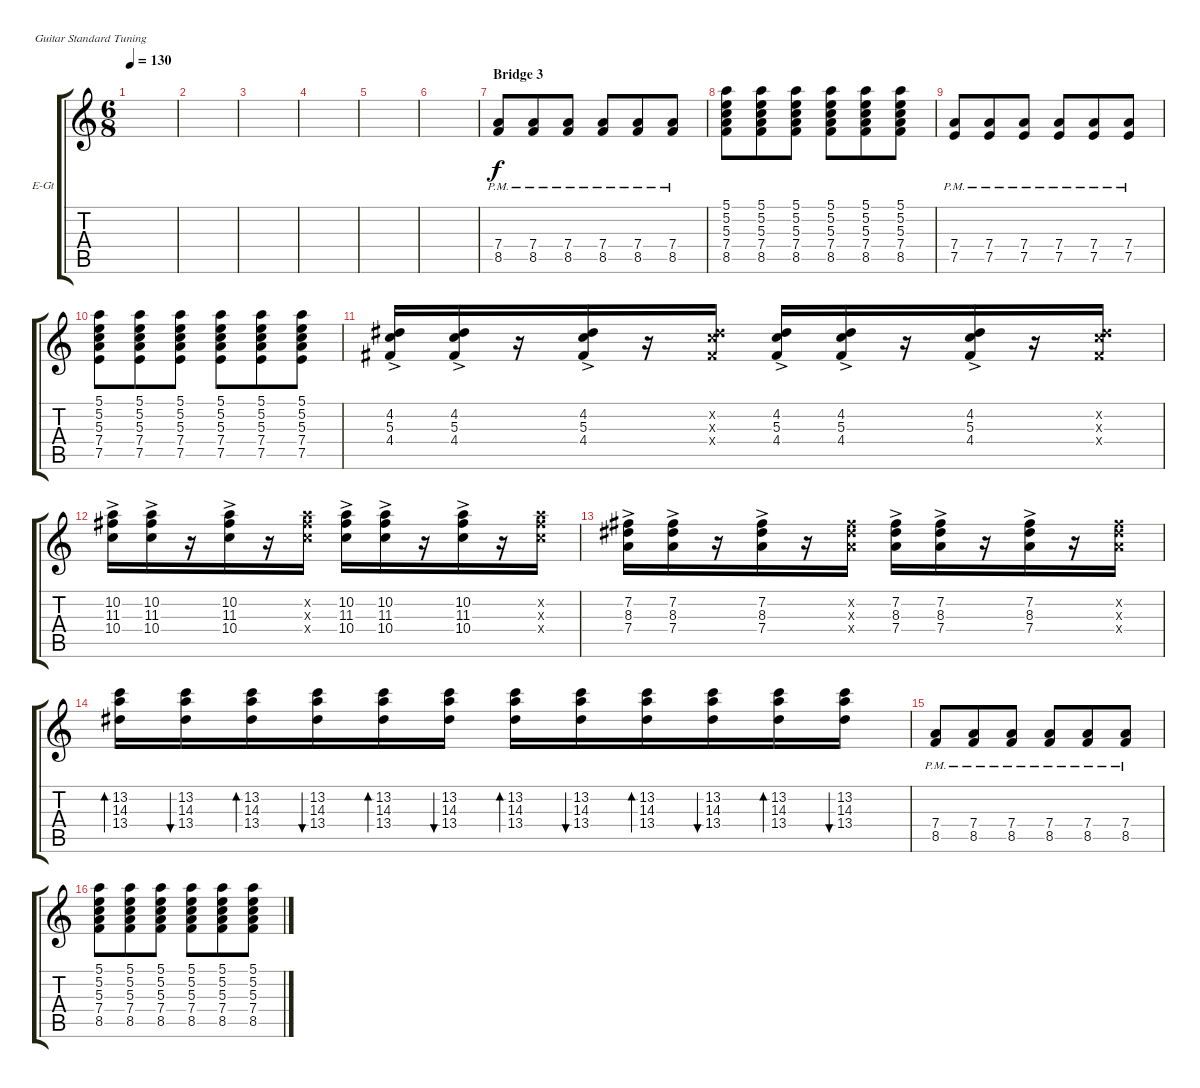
\bracketExtendMode groupsimilarinstruments
\firstSystemTrackNameOrientation horizontal
\otherSystemsTrackNameOrientation horizontal
\track ("guitar drive (Artur Potemkin)" "E-Gt") {instrument electricguitarclean}
\staff {score tabs}
\tuning (E4 B3 G3 D3 A2 E2)
\ts (6 8)
\tempo 130
\clef g2
\scale
0.333333
\ks aminor
|
\scale
0.333333 |
\scale
0.333333 |
\scale
0.333333 |
\scale
0.333333 |
\scale
0.333333 |
\section ("" "Bridge 3")
\scale
0.333333 (7.4{pm} 8.5{pm}).8{dy f} (7.4{pm} 8.5{pm}).8 (7.4{pm} 8.5{pm}).8 (7.4{pm} 8.5{pm}).8 (7.4{pm} 8.5{pm}).8 (7.4{pm} 8.5{pm}).8 |
\scale
0.333333 (5.1 5.2 5.3 7.4 8.5).8 (5.1 5.2 5.3 7.4 8.5).8 (5.1 5.2 5.3 7.4 8.5).8 (5.1 5.2 5.3 7.4 8.5).8 (5.1 5.2 5.3 7.4 8.5).8 (5.1 5.2 5.3 7.4 8.5).8 |
\scale
0.333333 (7.4{pm} 7.5{pm}).8 (7.4{pm} 7.5{pm}).8 (7.4{pm} 7.5{pm}).8 (7.4{pm} 7.5{pm}).8 (7.4{pm} 7.5{pm}).8 (7.4{pm} 7.5{pm}).8 |
\scale
0.333333 (5.1 5.2 5.3 7.4 7.5).8 (5.1 5.2 5.3 7.4 7.5).8 (5.1 5.2 5.3 7.4 7.5).8 (5.1 5.2 5.3 7.4 7.5).8 (5.1 5.2 5.3 7.4 7.5).8 (5.1 5.2 5.3 7.4 7.5).8 |
\scale
0.333333 (4.2{ac} 5.3{ac} 4.4{ac}).16 (4.2{ac} 5.3{ac} 4.4{ac}).16 r.16 (4.2{ac} 5.3{ac} 4.4{ac}).16 r.16 (4.2{x} 5.3{x} 4.4{x}).16 (4.2{ac} 5.3{ac} 4.4{ac}).16 (4.2{ac} 5.3{ac} 4.4{ac}).16 r.16 (4.4{ac} 5.3{ac} 4.2{ac}).16 r.16 (4.2{x} 5.3{x} 4.4{x}).16 |
\scale
0.333333 (10.2{ac} 11.3{ac} 10.4{ac}).16 (10.2{ac} 11.3{ac} 10.4{ac}).16 r.16 (10.2{ac} 11.3{ac} 10.4{ac}).16 r.16 (10.2{x} 11.3{x} 10.4{x}).16 (10.2{ac} 11.3{ac} 10.4{ac}).16 (10.2{ac} 11.3{ac} 10.4{ac}).16 r.16 (10.4{ac} 11.3{ac} 10.2{ac}).16 r.16 (10.2{x} 11.3{x} 10.4{x}).16 |
\scale
0.333333 (7.2{ac} 8.3{ac} 7.4{ac}).16 (7.2{ac} 8.3{ac} 7.4{ac}).16 r.16 (7.2{ac} 8.3{ac} 7.4{ac}).16 r.16 (7.2{x} 8.3{x} 7.4{x}).16 (7.2{ac} 8.3{ac} 7.4{ac}).16 (7.2{ac} 8.3{ac} 7.4{ac}).16 r.16 (7.4{ac} 8.3{ac} 7.2{ac}).16 r.16 (7.2{x} 8.3{x} 7.4{x}).16 |
\scale
0.333333 (13.2 14.3 13.4).16{bd 30} (13.2 14.3 13.4).16{bu 30} (13.2 14.3 13.4).16{bd 30} (13.2 14.3 13.4).16{bu 30} (13.2 14.3 13.4).16{bd 30} (13.2 14.3 13.4).16{bu 30} (13.2 14.3 13.4).16{bd 30} (13.2 14.3 13.4).16{bu 30} (13.2 14.3 13.4).16{bd 30} (13.2 14.3 13.4).16{bu 30} (13.2 14.3 13.4).16{bd 30} (13.2 14.3 13.4).16{bu 30} |
\scale
0.333333 (7.4{pm} 8.5{pm}).8 (7.4{pm} 8.5{pm}).8 (7.4{pm} 8.5{pm}).8 (7.4{pm} 8.5{pm}).8 (7.4{pm} 8.5{pm}).8 (7.4{pm} 8.5{pm}).8 |
\scale
0.333333 (5.1 5.2 5.3 7.4 8.5).8 (5.1 5.2 5.3 7.4 8.5).8 (5.1 5.2 5.3 7.4 8.5).8 (5.1 5.2 5.3 7.4 8.5).8 (5.1 5.2 5.3 7.4 8.5).8 (5.1 5.2 5.3 7.4 8.5).8
